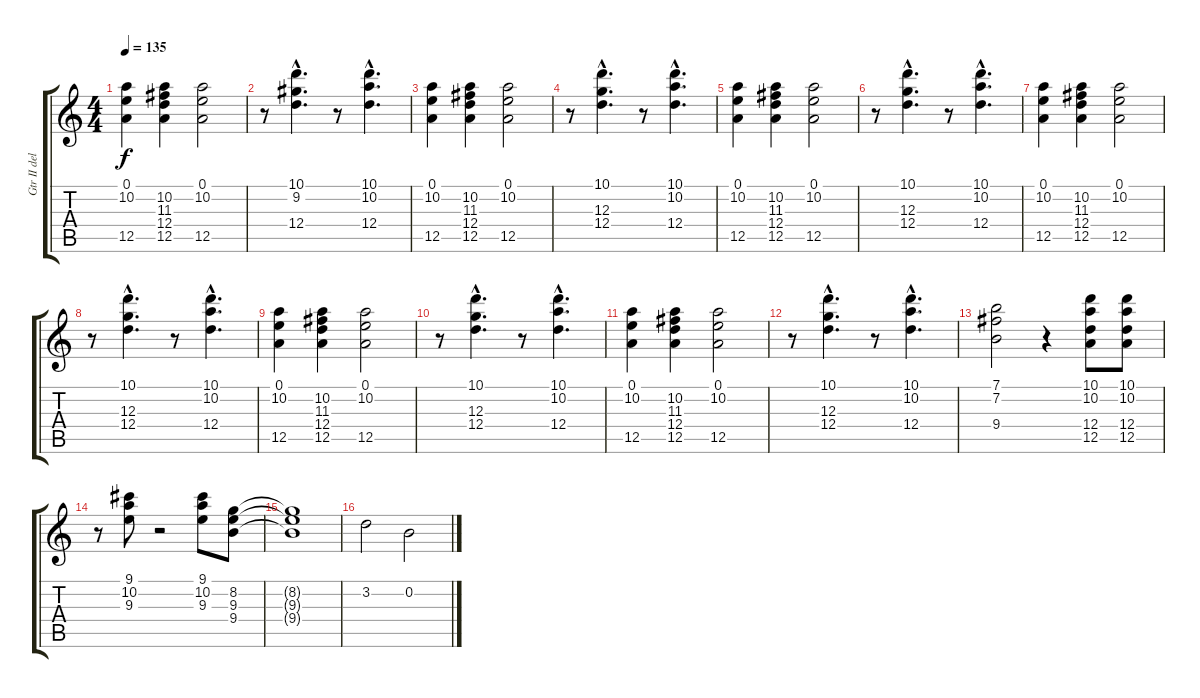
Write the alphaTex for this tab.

\track ("Gtr II delay" "Gtr II del") {instrument distortionguitar}
\staff {score tabs}
\tuning (E4 B3 G3 D3 A2 E2) {hide}
\ts (4 4)
\tempo 135
\clef g2
\ks c
(0.1 10.2 12.5).4{dy f} (10.2 11.3 12.4 12.5).4 (0.1 10.2 12.5).2 |
r.8 (10.1{hac} 9.2{hac} 12.4{hac}).4{d} r.8 (10.1{hac} 10.2{hac} 12.4{hac}).4{d} |
(0.1 10.2 12.5).4 (10.2 11.3 12.4 12.5).4 (0.1 10.2 12.5).2 |
r.8 (10.1{hac} 12.3{hac} 12.4{hac}).4{d} r.8 (10.1{hac} 10.2{hac} 12.4{hac}).4{d} |
(0.1 10.2 12.5).4 (10.2 11.3 12.4 12.5).4 (0.1 10.2 12.5).2 |
r.8 (10.1{hac} 12.3{hac} 12.4{hac}).4{d} r.8 (10.1{hac} 10.2{hac} 12.4{hac}).4{d} |
(0.1 10.2 12.5).4 (10.2 11.3 12.4 12.5).4 (0.1 10.2 12.5).2 |
r.8 (10.1{hac} 12.3{hac} 12.4{hac}).4{d} r.8 (10.1{hac} 10.2{hac} 12.4{hac}).4{d} |
(0.1 10.2 12.5).4 (10.2 11.3 12.4 12.5).4 (0.1 10.2 12.5).2 |
r.8 (10.1{hac} 12.3{hac} 12.4{hac}).4{d} r.8 (10.1{hac} 10.2{hac} 12.4{hac}).4{d} |
(0.1 10.2 12.5).4 (10.2 11.3 12.4 12.5).4 (0.1 10.2 12.5).2 |
r.8 (10.1{hac} 12.3{hac} 12.4{hac}).4{d} r.8 (10.1{hac} 10.2{hac} 12.4{hac}).4{d} |
(7.1 7.2 9.4).2 r.4 (10.1 10.2 12.4 12.5).8 (10.1 10.2 12.4 12.5).8 |
r.8 (9.1 10.2 9.3).8 r.2 (9.1 10.2 9.3).8 (8.2 9.3 9.4).8 |
(8.2{t} 9.3{t} 9.4{t}).1 |
3.2.2 0.2.2
